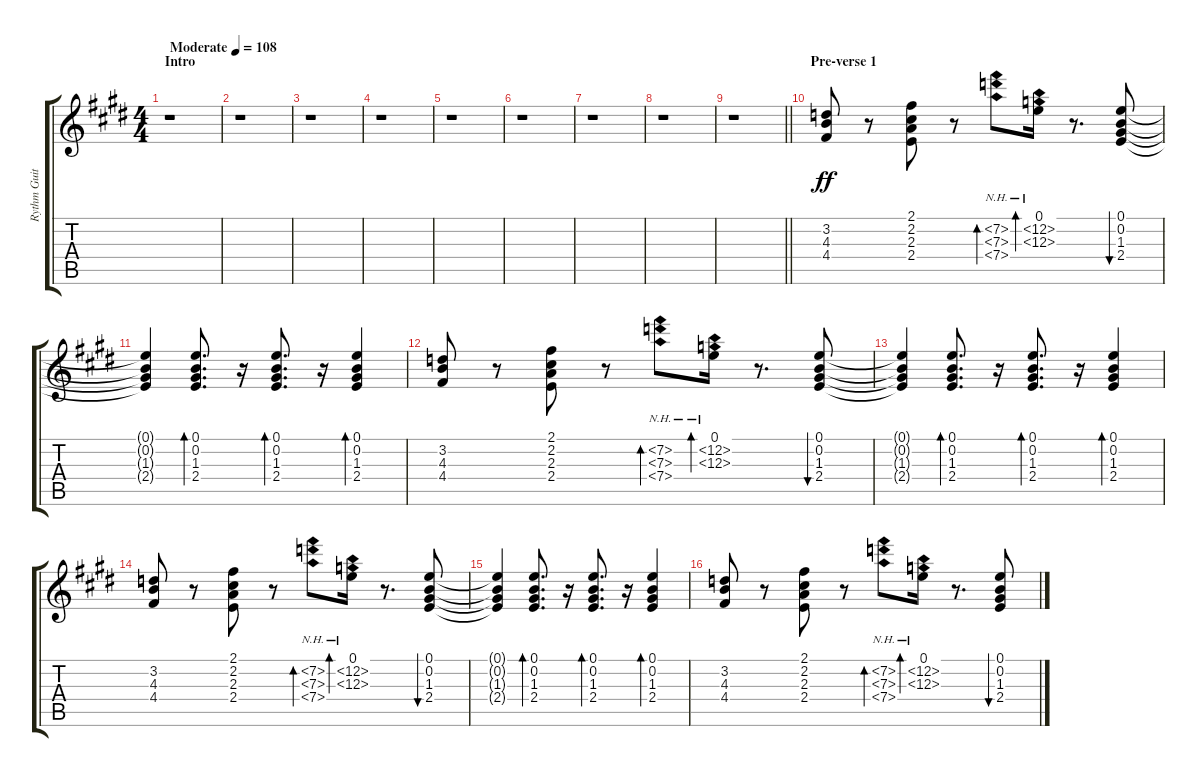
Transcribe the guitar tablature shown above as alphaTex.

\track ("Rythm Guitar-right" "Rythm Guit") {instrument electricguitarjazz}
\staff {score tabs}
\tuning (E4 B3 G3 D3 A2 E2) {hide}
\ts (4 4)
\section ("" "Intro")
\tempo (108 "Moderate")
\clef g2
\ks e
r.1{dy ff instrument electricguitarjazz} |
r.1 |
r.1 |
r.1 |
r.1 |
r.1 |
r.1 |
r.1 |
\barLineRight lightlight
r.1 |
\section ("" "Pre-verse 1")
(3.2 4.3 4.4).8 r.8 (2.1 2.2 2.3 2.4).8 r.8 (7.2{nh} 7.3{nh} 7.4{nh}).8{bd 120} (0.1 0.2{nh} 0.3{nh}).16{bd 120} r.8{d} (0.1 0.2 1.3 2.4).8{bu 120} |
(0.1{t} 0.2{t} 1.3{t} 2.4{t}).4 (0.1 0.2 1.3 2.4).8{d bd 120} r.16 (0.1 0.2 1.3 2.4).8{d bd 120} r.16 (0.1 0.2 1.3 2.4).4{bd 120} |
(3.2 4.3 4.4).8 r.8 (2.1 2.2 2.3 2.4).8 r.8 (7.2{nh} 7.3{nh} 7.4{nh}).8{bd 120} (0.1 0.2{nh} 0.3{nh}).16{bd 120} r.8{d} (0.1 0.2 1.3 2.4).8{bu 120} |
(0.1{t} 0.2{t} 1.3{t} 2.4{t}).4 (0.1 0.2 1.3 2.4).8{d bd 120} r.16 (0.1 0.2 1.3 2.4).8{d bd 120} r.16 (0.1 0.2 1.3 2.4).4{bd 120} |
(3.2 4.3 4.4).8 r.8 (2.1 2.2 2.3 2.4).8 r.8 (7.2{nh} 7.3{nh} 7.4{nh}).8{bd 120} (0.1 0.2{nh} 0.3{nh}).16{bd 120} r.8{d} (0.1 0.2 1.3 2.4).8{bu 120} |
(0.1{t} 0.2{t} 1.3{t} 2.4{t}).4 (0.1 0.2 1.3 2.4).8{d bd 120} r.16 (0.1 0.2 1.3 2.4).8{d bd 120} r.16 (0.1 0.2 1.3 2.4).4{bd 120} |
(3.2 4.3 4.4).8 r.8 (2.1 2.2 2.3 2.4).8 r.8 (7.2{nh} 7.3{nh} 7.4{nh}).8{bd 120} (0.1 0.2{nh} 0.3{nh}).16{bd 120} r.8{d} (0.1 0.2 1.3 2.4).8{bu 120}
